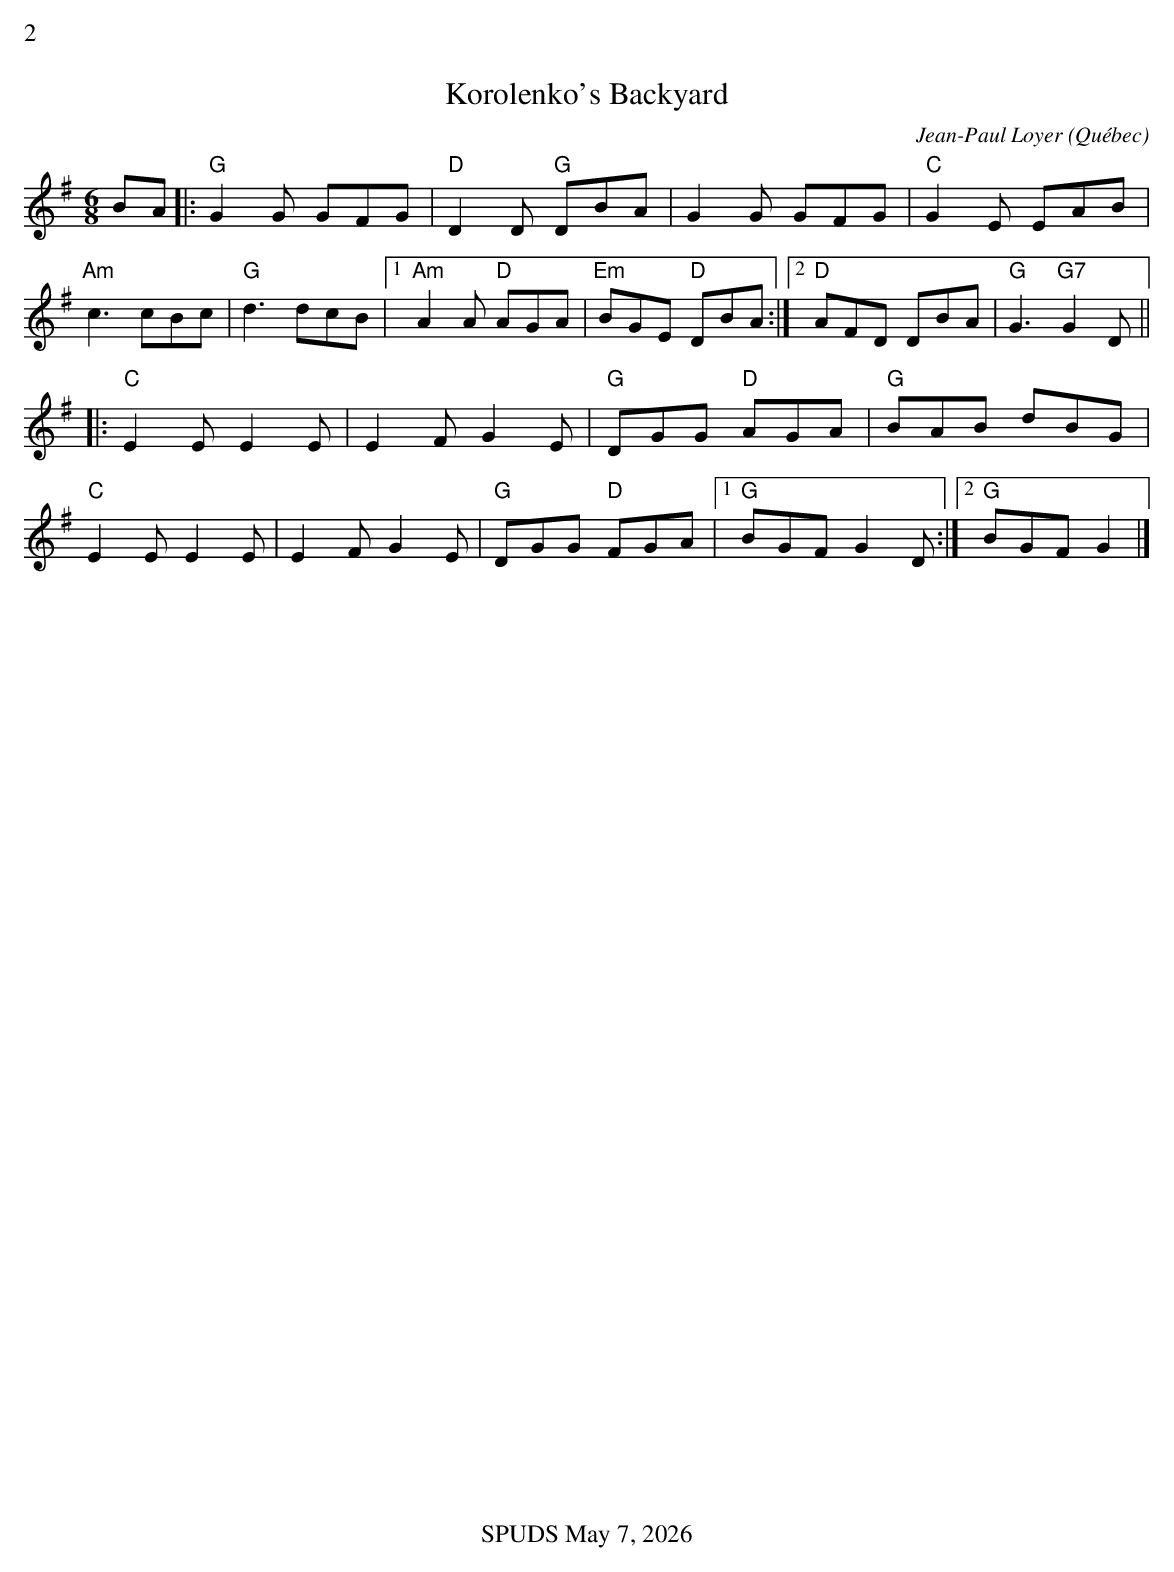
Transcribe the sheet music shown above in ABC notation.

X:1
%%text 2
T: Korolenko's Backyard
C: Jean-Paul Loyer
O: Qu\'ebec
M: 6/8
L: 1/8
K: G
BA|:"G"G2G GFG|"D"D2D "G"DBA|G2G GFG | "C"G2E EAB |
"Am"c3cBc | "G"d3dcB |1 "Am"A2A "D"AGA | "Em"BGE  "D"DBA :|2"D"AFD DBA|"G"G3 "G7" G2D ||
|:"C"E2E E2E | E2F G2E |"G"DGG "D"AGA|"G"BAB dBG|
"C"E2E E2E|E2F G2E|"G"DGG "D"FGA |1 "G"BGF G2D :|2 "G"BGF G2 |]
